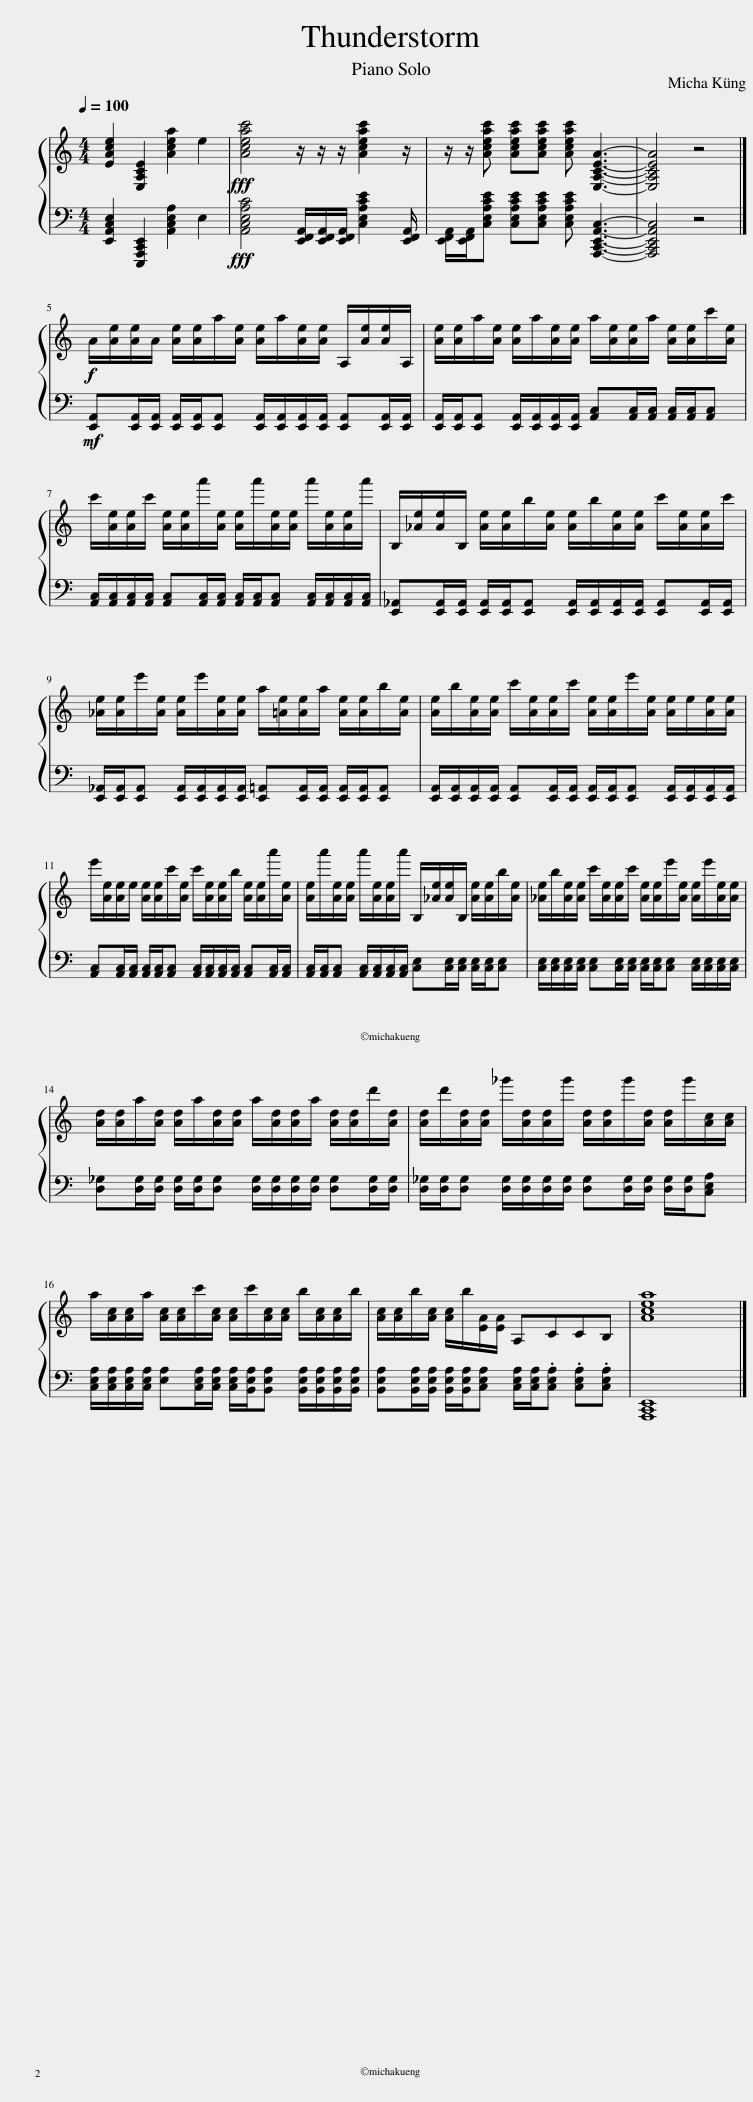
X:1
%%score { 1 | 2 }
L:1/8
Q:1/4=100
M:4/4
I:linebreak $
K:C
V:1 treble
V:2 bass
V:1
 [EAce]2 [E,A,CE]2 [Acea]2 e2 |!fff! [Aceac']4 z/ z/ z/ [Aceac']2 z/ | z/ z/ [Aceac'] [Aceac'][Aceac'] [Aceac'] [E,A,CEA]3- | [E,A,CEA]4 z4 |]$!f! A/[Ae]/[Ae]/A/ [Ae]/[Ae]/a/[Ae]/ [Ae]/a/[Ae]/[Ae]/ A,/[Ae]/[Ae]/A,/ | %5
 [Ae]/[Ae]/a/[Ae]/ [Ae]/a/[Ae]/[Ae]/ a/[Ae]/[Ae]/a/ [Ae]/[Ae]/c'/[Ae]/ |$ c'/[Ae]/[Ae]/c'/ [Ae]/[Ae]/a'/[Ae]/ [Ae]/a'/[Ae]/[Ae]/ a'/[Ae]/[Ae]/a'/ | B,/[_Ae]/[Ae]/B,/ [Ae]/[Ae]/b/[Ae]/ [Ae]/b/[Ae]/[Ae]/ c'/[Ae]/[Ae]/c'/ |$ [_Ae]/[Ae]/e'/[Ae]/ [Ae]/e'/[Ae]/[Ae]/ a/[=Ae]/[Ae]/a/ [Ae]/[Ae]/b/[Ae]/ | [Ae]/b/[Ae]/[Ae]/ c'/[Ae]/[Ae]/c'/ [Ae]/[Ae]/e'/[Ae]/ [Ae]/e/[Ae]/[Ae]/ |$ %10
 e'/[Ae]/[Ae]/e/ [Ae]/[Ae]/c'/[Ae]/ c'/[Ae]/[Ae]/b/ [Ae]/[Ae]/a'/[Ae]/ | [Ae]/a'/[Ae]/[Ae]/ a'/[Ae]/[Ae]/a'/ B,/[_Ae]/[Ae]/B,/ [Ae]/[Ae]/b/[Ae]/ | [_Ae]/b/[Ae]/[Ae]/ c'/[Ae]/[Ae]/c'/ [Ae]/[Ae]/e'/[Ae]/ [Ae]/e'/[Ae]/[Ae]/ |$ [Ad]/[Ad]/a/[Ad]/ [Ad]/a/[Ad]/[Ad]/ a/[Ad]/[Ad]/a/ [Ad]/[Ad]/d'/[Ad]/ | [Ad]/d'/[Ad]/[Ad]/ _g'/[Ad]/[Ad]/g'/ [Ad]/[Ad]/g'/[Ad]/ [Ad]/g'/[Ac]/[Ac]/ |$ %15
 a/[Ac]/[Ac]/a/ [Ac]/[Ac]/c'/[Ac]/ [Ac]/c'/[Ac]/[Ac]/ b/[Ac]/[Ac]/b/ | [Ac]/[Ac]/b/[Ac]/ [Ac]/b/[EA]/[EA]/ A,CCB, | [Acea]8 |] %18
V:2
 [E,,A,,C,E,]2 [E,,,A,,,C,,E,,]2 [A,,C,E,A,]2 E,2 |!fff! [A,,C,E,A,C]4 [E,,F,,A,,]/[E,,F,,A,,]/[E,,F,,A,,]/ [C,E,A,CE]2 [E,,F,,A,,]/ | [E,,F,,A,,]/[E,,F,,A,,]/[C,E,A,CE] [C,E,A,CE][C,E,A,CE] [C,E,A,CE] [A,,,C,,E,,A,,C,]3- | [A,,,C,,E,,A,,C,]4 z4 |]$!mf! [E,,A,,][E,,A,,]/[E,,A,,]/ [E,,A,,]/[E,,A,,]/[E,,A,,] [E,,A,,]/[E,,A,,]/[E,,A,,]/[E,,A,,]/ [E,,A,,][E,,A,,]/[E,,A,,]/ | %5
 [E,,A,,]/[E,,A,,]/[E,,A,,] [E,,A,,]/[E,,A,,]/[E,,A,,]/[E,,A,,]/ [A,,C,][A,,C,]/[A,,C,]/ [A,,C,]/[A,,C,]/[A,,C,] |$ [A,,C,]/[A,,C,]/[A,,C,]/[A,,C,]/ [A,,C,][A,,C,]/[A,,C,]/ [A,,C,]/[A,,C,]/[A,,C,] [A,,C,]/[A,,C,]/[A,,C,]/[A,,C,]/ | [E,,_A,,][E,,A,,]/[E,,A,,]/ [E,,A,,]/[E,,A,,]/[E,,A,,] [E,,A,,]/[E,,A,,]/[E,,A,,]/[E,,A,,]/ [E,,A,,][E,,A,,]/[E,,A,,]/ |$ [E,,_A,,]/[E,,A,,]/[E,,A,,] [E,,A,,]/[E,,A,,]/[E,,A,,]/[E,,A,,]/ [E,,=A,,][E,,A,,]/[E,,A,,]/ [E,,A,,]/[E,,A,,]/[E,,A,,] | [E,,A,,]/[E,,A,,]/[E,,A,,]/[E,,A,,]/ [E,,A,,][E,,A,,]/[E,,A,,]/ [E,,A,,]/[E,,A,,]/[E,,A,,] [E,,A,,]/[E,,A,,]/[E,,A,,]/[E,,A,,]/ |$ %10
 [A,,C,][A,,C,]/[A,,C,]/ [A,,C,]/[A,,C,]/[A,,C,] [A,,C,]/[A,,C,]/[A,,C,]/[A,,C,]/ [A,,C,][A,,C,]/[A,,C,]/ | [A,,C,]/[A,,C,]/[A,,C,] [A,,C,]/[A,,C,]/[A,,C,]/[A,,C,]/ [C,E,][C,E,]/[C,E,]/ [C,E,]/[C,E,]/[C,E,] | [C,E,]/[C,E,]/[C,E,]/[C,E,]/ [C,E,][C,E,]/[C,E,]/ [C,E,]/[C,E,]/[C,E,] [C,E,]/[C,E,]/[C,E,]/[C,E,]/ |$ [D,_G,][D,G,]/[D,G,]/ [D,G,]/[D,G,]/[D,G,] [D,G,]/[D,G,]/[D,G,]/[D,G,]/ [D,G,][D,G,]/[D,G,]/ | [D,_G,]/[D,G,]/[D,G,] [D,G,]/[D,G,]/[D,G,]/[D,G,]/ [D,G,][D,G,]/[D,G,]/ [D,G,]/[D,G,]/[C,E,A,] |$ %15
 [C,E,A,]/[C,E,A,]/[C,E,A,]/[C,E,A,]/ [E,A,][C,E,A,]/[C,E,A,]/ [C,E,A,]/[B,,E,A,]/[B,,E,A,] [B,,E,A,]/[B,,E,A,]/[B,,E,A,]/[B,,E,A,]/ | [B,,E,A,][B,,E,A,]/[B,,E,A,]/ [B,,E,A,]/[B,,E,A,]/[C,E,A,] [C,E,A,]/[C,E,A,]/.[C,E,A,] .[C,E,A,].[C,E,A,] | [A,,,C,,E,,]8 |] %18
